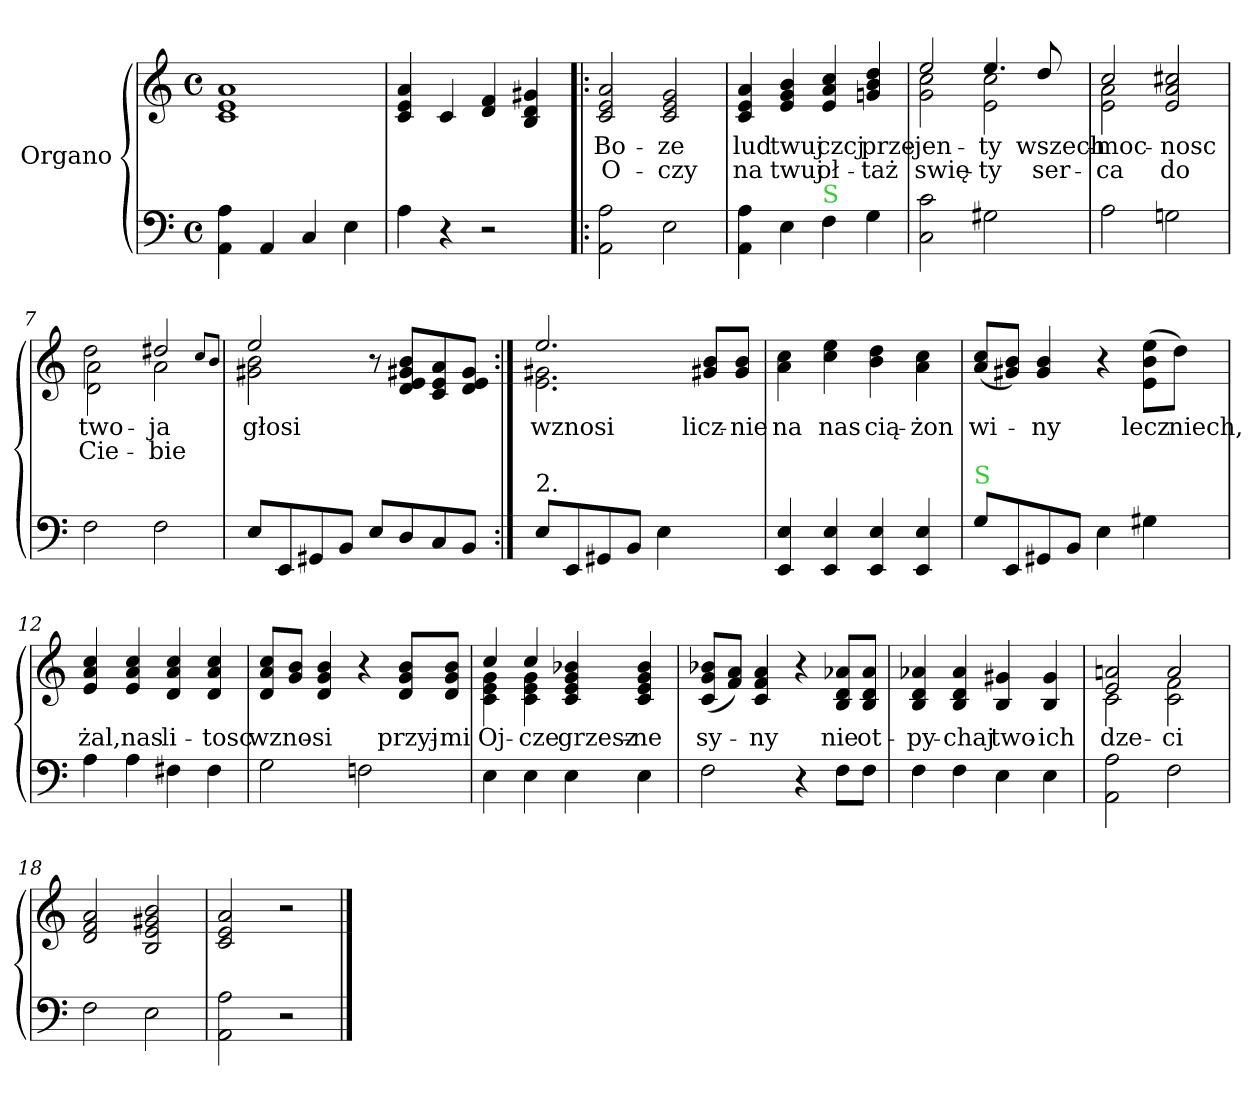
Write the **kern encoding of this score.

**kern	**kern	**text	**text
*part1	*part1	*part1	*part1
*staff2	*staff1	*staff1	*staff1
*I"Organo	*	*	*
*clefF4	*clefG2	*	*
*k[]	*k[]	*	*
*a:	*a:	*	*
*M4/4	*M4/4	*	*
*met(c)	*met(c)	*	*
=1	=1	=1	=1
4AA\ 4A\	1c 1e 1a	.	.
4AA/	.	.	.
4C/	.	.	.
4E\	.	.	.
=2	=2	=2	=2
4A\	4c/ 4e/ 4a/	.	.
4r	4c/	.	.
2r	4d/ 4f/	.	.
.	4B/ 4d/ 4g#X/	.	.
=3!|:	=3!|:	=3!|:	=3!|:
2AA\ 2A\	2c/ 2e/ 2a/	Bo-	O-
2E\	2c/ 2e/ 2g/	-ze	-czy
=4	=4	=4	=4
4AA\ 4A\	4c/ 4e/ 4a/	lud	na
4E\	4e/ 4g/ 4b/	twuj	twuj
!LO:TX:a:color=limegreen:t=S	!	!	!
4F\	4e/ 4a/ 4cc/	czcj	oł-
4G\	4gn/ 4b/ 4dd/	prze-	-taż
=5	=5	=5	=5
*	*^	*	*
2C\ 2c\	2ee/	2g\ 2cc\	-jen-	swię-
2G#X\	4.ee/	2e\ 2cc\	-ty	-ty
.	8dd/	.	wszech-	ser-
=6	=6	=6	=6	=6
2A\	2cc/	2e\ 2a\	-moc-	-ca
2Gn\	2e/ 2a/ 2cc#X/	2ryy	-nosc	do
=7	=7	=7	=7	=7
2F\	2dd\	2d\ 2a\	two-	Cie-
2F\	2dd#X/	2a\	-ja	-bie
.	8qqcc/L	.	.	.
.	8qqb/J	.	.	.
=8	=8	=8	=8	=8
8E/L	2ee/	2g#X\ 2b\	głosi	.
8EE/	.	.	.	.
8GG#X/	.	.	.	.
8BB/J	.	.	.	.
8E/L	8r	2ryy	.	.
8D/	8d/ 8e/ 8g#X/ 8b/L	.	.	.
8C/	8c/ 8e/ 8a/	.	.	.
8BB/J	8d/ 8e/ 8g#/J	.	.	.
=9:|!	=9:|!	=9:|!	=9:|!	=9:|!
!LO:TX:a:t=2.	!	!	!	!
8E/L	2.ee/	2.e\ 2.g#X\	wznosi	.
8EE/	.	.	.	.
8GG#X/	.	.	.	.
8BB/J	.	.	.	.
!LO:N:vis=4	!	!	!	!
2E\	.	.	.	.
.	8g#X/ 8b/L	4ryy	licz-	.
.	8g#/ 8b/J	.	-nie	.
*	*v	*v	*	*
=10	=10	=10	=10
4EE/ 4E/	4a\ 4cc\	na	.
4EE/ 4E/	4cc\ 4ee\	nas	.
4EE/ 4E/	4b\ 4dd\	cią-	.
4EE/ 4E/	4a\ 4cc\	-żon	.
=11	=11	=11	=11
!LO:TX:a:color=limegreen:t=S	!	!	!
8G/L	(<8a/ 8cc/L	wi-	.
8EE/	8g#X/ 8b/J)	.	.
8GG#X/	4g#/ 4b/	-ny	.
8BB/J	.	.	.
4E\	4r	.	.
4G#X\	(>8e\ 8b\ 8ee\L	lecz	.
.	8dd\J)	niech,	.
=12	=12	=12	=12
4A\	4e/ 4a/ 4cc/	żal,	.
4A\	4e/ 4a/ 4cc/	nas	.
4F#X\	4d/ 4a/ 4cc/	li-	.
4F#\	4d/ 4a/ 4cc/	-tosc	.
=13	=13	=13	=13
2G\	8d/ 8a/ 8cc/L	wzno-	.
.	8g/ 8b/J	.	.
.	4d/ 4g/ 4b/	-si	.
2Fn\	4r	.	.
.	8d/ 8g/ 8b/L	przyj-	.
.	8d/ 8g/ 8b/J	-mi	.
=14	=14	=14	=14
*	*^	*	*
4E\	4cc/	4c\ 4e\ 4g\	Oj-	.
4E\	4cc/	4c\ 4e\ 4g\	-cze	.
4E\	4c/ 4e/ 4g/ 4b-X/	2ryy	grzesz-	.
4E\	4c/ 4e/ 4g/ 4b-/	.	-ne	.
*	*v	*v	*	*
=15	=15	=15	=15
2F\	(<8c/ 8g/ 8b-X/L	sy-	.
.	8f/ 8a/J)	.	.
.	4c/ 4f/ 4a/	-ny	.
4r	4r	.	.
8F\L	8B/ 8d/ 8a-X/L	nie	.
8F\J	8B/ 8d/ 8a-/J	ot-	.
=16	=16	=16	=16
4F\	4B/ 4d/ 4a-X/	-py-	.
4F\	4B/ 4d/ 4a-/	-chaj	.
4E\	4B/ 4g#X/	two-	.
4E\	4B/ 4g#/	-ich	.
=17	=17	=17	=17
*	*^	*	*
2AA\ 2A\	2e/ 2an/	2c\	dze-	.
2F\	2a/	2c\ 2f\	-ci	.
*	*v	*v	*	*
=18	=18	=18	=18
2F\	2d/ 2f/ 2a/	.	.
2E\	2B/ 2e/ 2g#X/ 2b/	.	.
=19	=19	=19	=19
2AA\ 2A\	2c/ 2e/ 2a/	.	.
2r	2r	.	.
==	==	==	==
*-	*-	*-	*-
